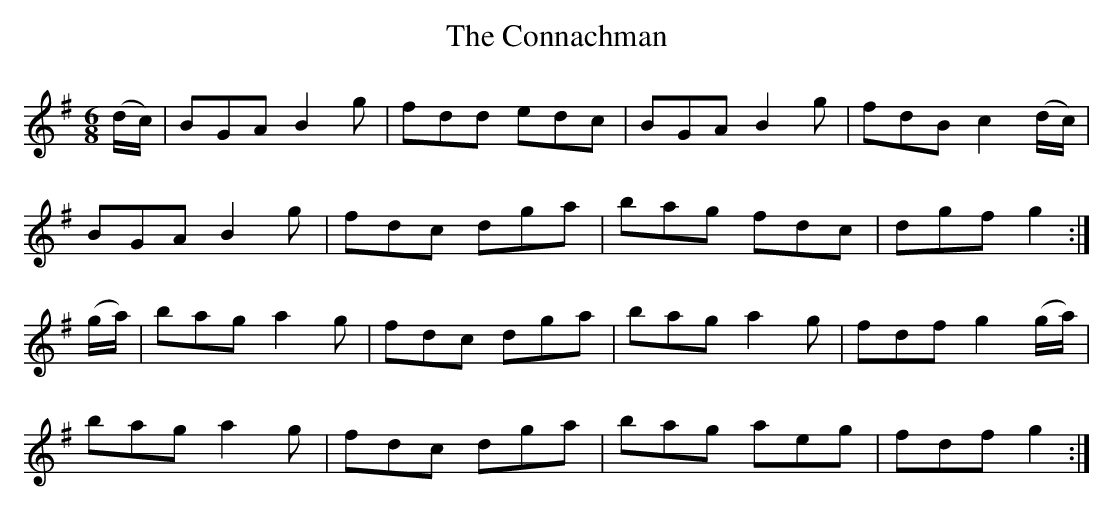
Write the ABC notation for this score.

X:1
T: The Connachman
M: 6/8
L: 1/8
K: G
(d/c/)|BGA B2g|fdd edc|BGA B2g|fdB c2(d/c/)|
BGA B2g|fdc dga|bag fdc|dgf g2:|
(g/a/)|bag a2g|fdc dga|bag a2g|fdf g2(g/a/)|
bag a2g|fdc dga|bag aeg|fdf g2:|
